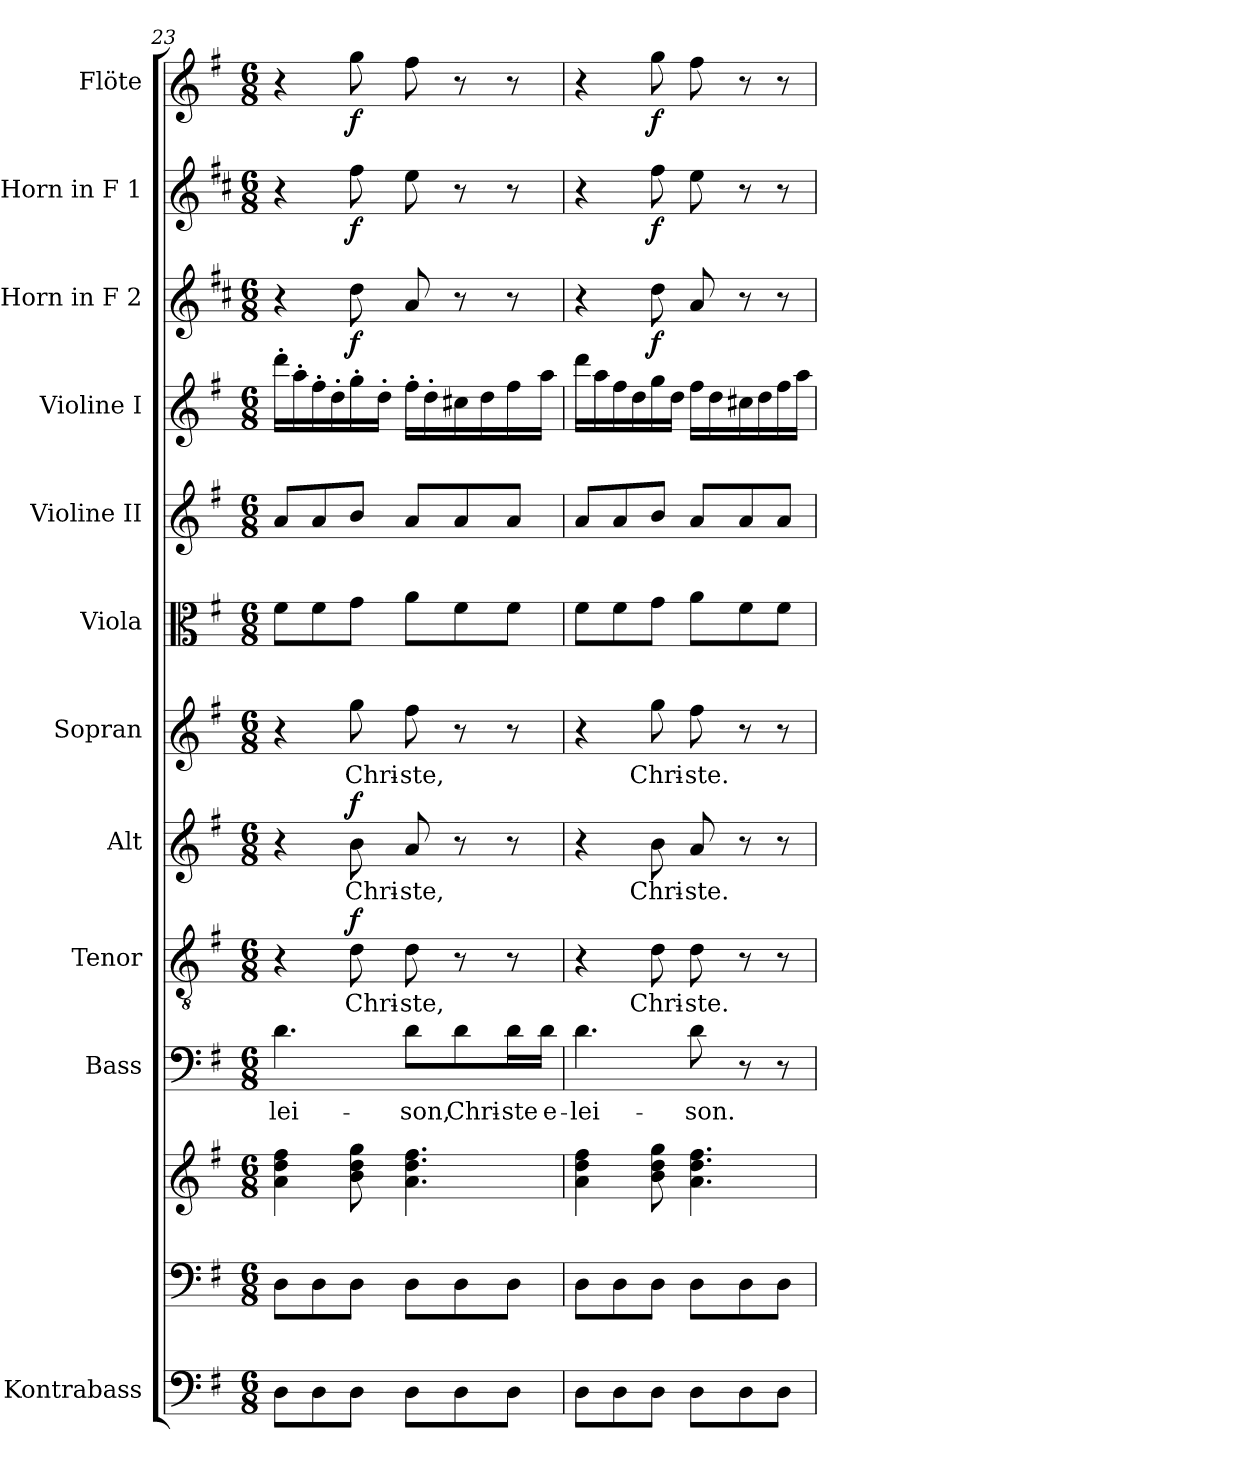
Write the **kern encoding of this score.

**kern	**kern	**kern	**kern	**text	**kern	**text	**dynam	**kern	**text	**dynam	**kern	**text	**kern	**kern	**kern	**kern	**dynam	**kern	**dynam	**kern	**dynam
*part12	*part11	*part11	*part10	*part10	*part9	*part9	*part9	*part8	*part8	*part8	*part7	*part7	*part6	*part5	*part4	*part3	*part3	*part2	*part2	*part1	*part1
*staff13	*staff12	*staff11	*staff10	*staff10	*staff9	*staff9	*staff9	*staff8	*staff8	*staff8	*staff7	*staff7	*staff6	*staff5	*staff4	*staff3	*staff3	*staff2	*staff2	*staff1	*staff1
*I"Kontrabass	*	*	*I"Bass	*	*I"Tenor	*	*	*I"Alt	*	*	*I"Sopran	*	*I"Viola	*I"Violine II	*I"Violine I	*I"Horn in F 2	*	*I"Horn in F 1	*	*I"Flöte	*
*I'Kb.	*	*	*I'B.	*	*I'T.	*	*	*I'A.	*	*	*I'S.	*	*I'Vla.	*I'Vl. II	*I'Vl. I	*	*	*	*	*I'Fl.	*
*clefF4	*clefF4	*clefG2	*clefF4	*	*clefGv2	*	*	*clefG2	*	*	*clefG2	*	*clefC3	*clefG2	*clefG2	*clefG2	*	*clefG2	*	*clefG2	*
*ITrd7c12	*	*	*	*	*	*	*	*	*	*	*	*	*	*	*	*ITrd4c7	*	*ITrd4c7	*	*	*
*k[f#]	*k[f#]	*k[f#]	*k[f#]	*	*k[f#]	*	*	*k[f#]	*	*	*k[f#]	*	*k[f#]	*k[f#]	*k[f#]	*k[f#]	*	*k[f#]	*	*k[f#]	*
*G:	*G:	*G:	*G:	*	*G:	*	*	*G:	*	*	*G:	*	*G:	*G:	*G:	*G:	*	*G:	*	*G:	*
*M6/8	*M6/8	*M6/8	*M6/8	*	*M6/8	*	*	*M6/8	*	*	*M6/8	*	*M6/8	*M6/8	*M6/8	*M6/8	*	*M6/8	*	*M6/8	*
=23	=23	=23	=23	=23	=23	=23	=23	=23	=23	=23	=23	=23	=23	=23	=23	=23	=23	=23	=23	=23	=23
!	!	!	!	!LO:LY:b	!	!	!	!	!	!	!	!	!	!	!	!	!	!	!	!	!
8DD\L	8D\L	4a\ 4dd\ 4ff#\	4.d\	-lei-	4r	.	.	4r	.	.	4r	.	8f#\L	8a/L	16ddd'>\LL	4r	.	4r	.	4r	.
.	.	.	.	.	.	.	.	.	.	.	.	.	.	.	16aa'>\	.	.	.	.	.	.
8DD\	8D\	.	.	.	.	.	.	.	.	.	.	.	8f#\	8a/	16ff#'>\	.	.	.	.	.	.
.	.	.	.	.	.	.	.	.	.	.	.	.	.	.	16dd'>\	.	.	.	.	.	.
!	!	!	!	!	!	!LO:LY:b	!LO:DY:a	!	!LO:LY:b	!LO:DY:a	!	!LO:LY:b	!	!	!	!	!LO:DY:b	!	!LO:DY:b	!	!LO:DY:b
8DD\J	8D\J	8b\ 8dd\ 8gg\	.	.	8d\	Chri-	f	8b\	Chri-	f	8gg\	Chri-	8g\J	8b/J	16gg'>\	8g\	f	8b\	f	8gg\	f
.	.	.	.	.	.	.	.	.	.	.	.	.	.	.	16dd'>\JJ	.	.	.	.	.	.
!	!	!	!	!LO:LY:b	!	!LO:LY:b	!	!	!LO:LY:b	!	!	!LO:LY:b	!	!	!	!	!	!	!	!	!
8DD\L	8D\L	4.a\ 4.dd\ 4.ff#\	8d\L	-son,	8d\	-ste,	.	8a/	-ste,	.	8ff#\	-ste,	8a\L	8a/L	16ff#'>\LL	8d/	.	8a\	.	8ff#\	.
.	.	.	.	.	.	.	.	.	.	.	.	.	.	.	16dd'>\	.	.	.	.	.	.
!	!	!	!	!LO:LY:b	!	!	!	!	!	!	!	!	!	!	!	!	!	!	!	!	!
8DD\	8D\	.	8d\	Chri-	8r	.	.	8r	.	.	8r	.	8f#\	8a/	16cc#X\	8r	.	8r	.	8r	.
.	.	.	.	.	.	.	.	.	.	.	.	.	.	.	16dd\	.	.	.	.	.	.
!	!	!	!	!LO:LY:b	!	!	!	!	!	!	!	!	!	!	!	!	!	!	!	!	!
8DD\J	8D\J	.	16d\L	-ste	8r	.	.	8r	.	.	8r	.	8f#\J	8a/J	16ff#\	8r	.	8r	.	8r	.
!	!	!	!	!LO:LY:b	!	!	!	!	!	!	!	!	!	!	!	!	!	!	!	!	!
.	.	.	16d\JJ	e-	.	.	.	.	.	.	.	.	.	.	16aa\JJ	.	.	.	.	.	.
=24	=24	=24	=24	=24	=24	=24	=24	=24	=24	=24	=24	=24	=24	=24	=24	=24	=24	=24	=24	=24	=24
!	!	!	!	!LO:LY:b	!	!	!	!	!	!	!	!	!	!	!	!	!	!	!	!	!
8DD\L	8D\L	4a\ 4dd\ 4ff#\	4.d\	-lei-	4r	.	.	4r	.	.	4r	.	8f#\L	8a/L	16ddd\LL	4r	.	4r	.	4r	.
.	.	.	.	.	.	.	.	.	.	.	.	.	.	.	16aa\	.	.	.	.	.	.
8DD\	8D\	.	.	.	.	.	.	.	.	.	.	.	8f#\	8a/	16ff#\	.	.	.	.	.	.
.	.	.	.	.	.	.	.	.	.	.	.	.	.	.	16dd\	.	.	.	.	.	.
!	!	!	!	!	!	!LO:LY:b	!	!	!LO:LY:b	!	!	!LO:LY:b	!	!	!	!	!LO:DY:b	!	!LO:DY:b	!	!LO:DY:b
8DD\J	8D\J	8b\ 8dd\ 8gg\	.	.	8d\	Chri-	.	8b\	Chri-	.	8gg\	Chri-	8g\J	8b/J	16gg\	8g\	f	8b\	f	8gg\	f
.	.	.	.	.	.	.	.	.	.	.	.	.	.	.	16dd\JJ	.	.	.	.	.	.
!	!	!	!	!LO:LY:b	!	!LO:LY:b	!	!	!LO:LY:b	!	!	!LO:LY:b	!	!	!	!	!	!	!	!	!
8DD\L	8D\L	4.a\ 4.dd\ 4.ff#\	8d\	-son.	8d\	-ste.	.	8a/	-ste.	.	8ff#\	-ste.	8a\L	8a/L	16ff#\LL	8d/	.	8a\	.	8ff#\	.
.	.	.	.	.	.	.	.	.	.	.	.	.	.	.	16dd\	.	.	.	.	.	.
8DD\	8D\	.	8r	.	8r	.	.	8r	.	.	8r	.	8f#\	8a/	16cc#X\	8r	.	8r	.	8r	.
.	.	.	.	.	.	.	.	.	.	.	.	.	.	.	16dd\	.	.	.	.	.	.
8DD\J	8D\J	.	8r	.	8r	.	.	8r	.	.	8r	.	8f#\J	8a/J	16ff#\	8r	.	8r	.	8r	.
.	.	.	.	.	.	.	.	.	.	.	.	.	.	.	16aa\JJ	.	.	.	.	.	.
=	=	=	=	=	=	=	=	=	=	=	=	=	=	=	=	=	=	=	=	=	=
*-	*-	*-	*-	*-	*-	*-	*-	*-	*-	*-	*-	*-	*-	*-	*-	*-	*-	*-	*-	*-	*-
